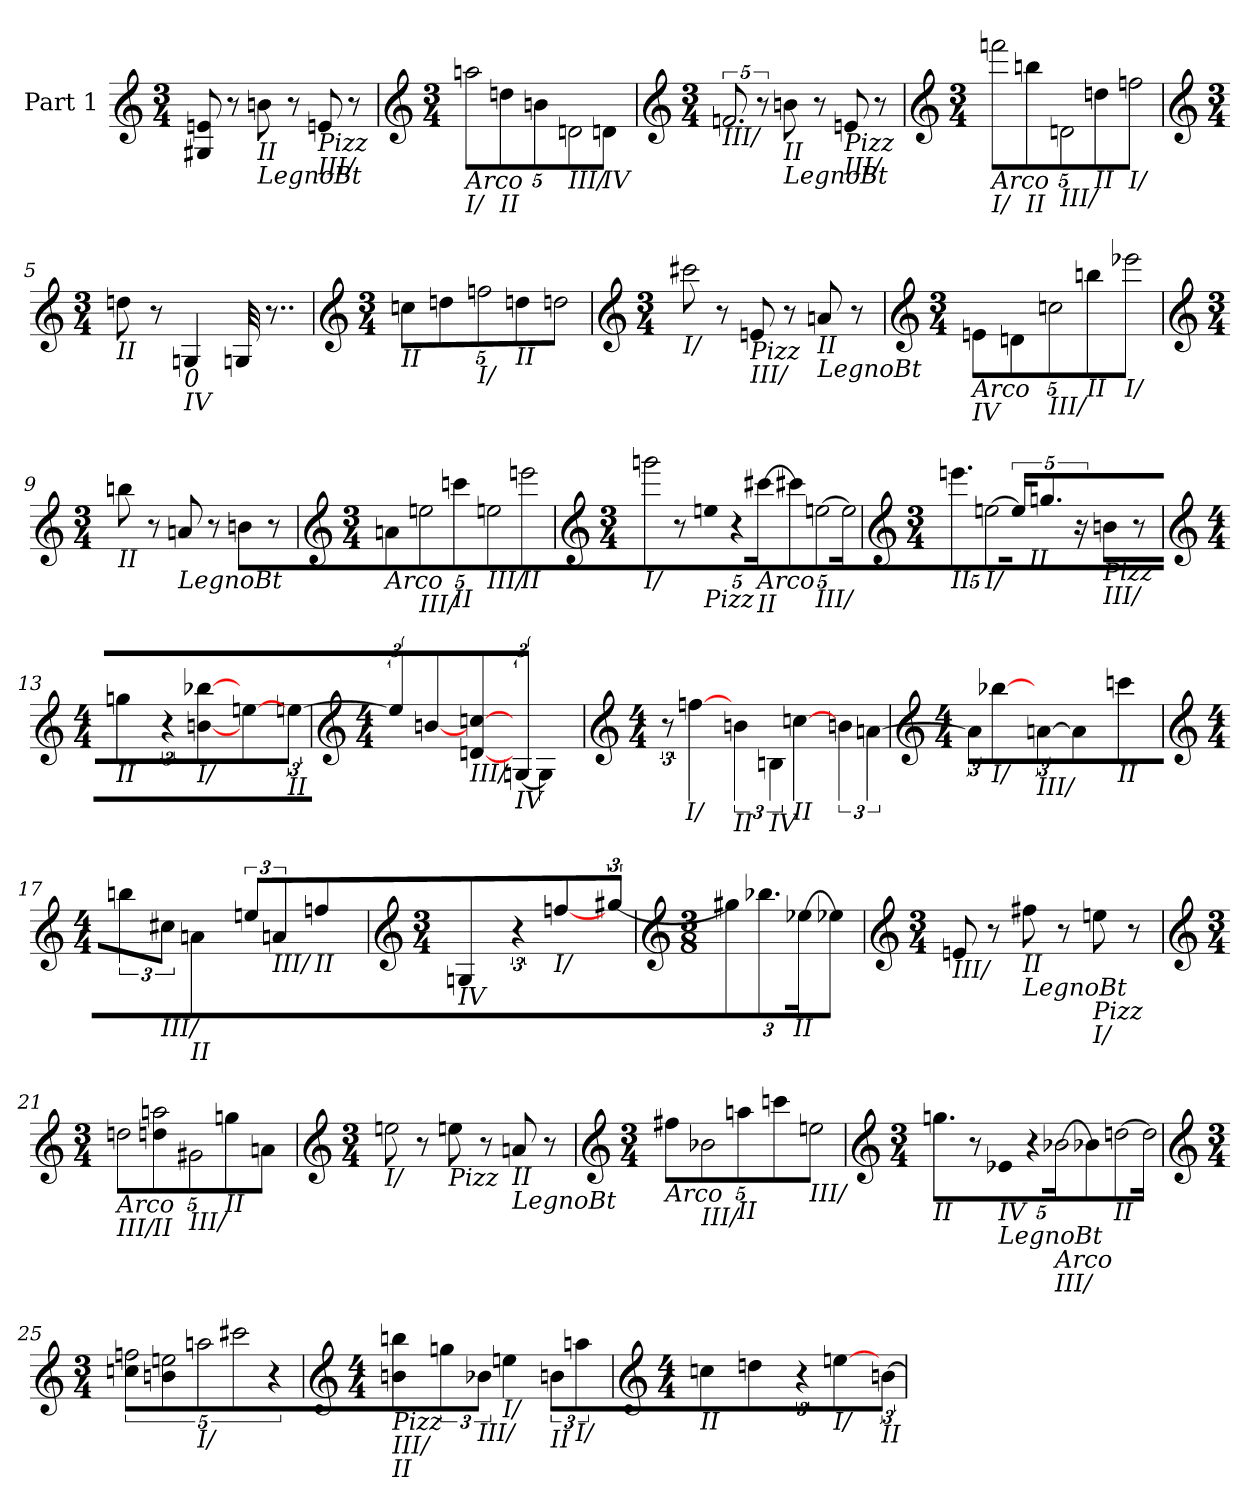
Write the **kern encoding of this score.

**kern
*part1
*staff1
*I"Part 1
*clefG2
*k[]
*M3/4
=1
!LO:N:n=1:head=solid
!LO:N:n=2:head=solid
8G#X 8enL
8r
!LO:TX:b:i:t=II
!LO:TX:b:i:t=LegnoBt
8bnL
8r
!LO:TX:b:i:t=Pizz
!LO:TX:b:i:t=III/
!LO:N:head=solid
8enL
8r
=2
*clefG2
*k[]
*M3/4
!LO:TX:b:i:t=Arco
!LO:TX:b:i:t=I/
!LO:N:head=open
20%3aanL
!LO:TX:b:i:t=II
20%3ddn
20%3bn
!LO:TX:b:i:t=III/
!LO:N:head=open
20%3dn
!LO:TX:b:i:t=IV
20%3dnJ
=3
*clefG2
*k[]
*M3/4
!LO:TX:b:i:t=III/
!LO:N:head=open
10.fnL
10r
!LO:TX:b:i:t=II
!LO:TX:b:i:t=LegnoBt
8bnL
8r
!LO:TX:b:i:t=Pizz
!LO:TX:b:i:t=III/
!LO:N:head=solid
8enL
8r
=4
*clefG2
*k[]
*M3/4
!LO:TX:b:i:t=Arco
!LO:TX:b:i:t=I/
!LO:N:head=open
20%3fffnL
!LO:TX:b:i:t=II
20%3bbn
!LO:TX:b:i:t=III/
!LO:N:head=open
20%3dn
!LO:TX:b:i:t=II
20%3ddn
!LO:TX:b:i:t=I/
!LO:N:head=open
20%3ffnJ
=5
*clefG2
*k[]
*M3/4
!LO:TX:b:i:t=II
8ddnL
8r
!LO:TX:b:i:t=0
!LO:TX:b:i:t=IV
4Gn
32GnL
8..r
=6
*clefG2
*k[]
*M3/4
!LO:TX:b:i:t=II
20%3ccnL
20%3ddn
!LO:TX:b:i:t=I/
!LO:N:head=open
20%3ffn
!LO:TX:b:i:t=II
20%3ddn
!LO:N:head=open
20%3ddnJ
=7
*clefG2
*k[]
*M3/4
!LO:TX:b:i:t=I/
!LO:N:head=open
8ccc#XL
8r
!LO:TX:b:i:t=Pizz
!LO:TX:b:i:t=III/
!LO:N:head=solid
8enL
8r
!LO:TX:b:i:t=II
!LO:TX:b:i:t=LegnoBt
8anL
8r
=8
*clefG2
*k[]
*M3/4
!LO:TX:b:i:t=Arco
!LO:TX:b:i:t=IV
20%3enL
20%3dn
!LO:TX:b:i:t=III/
!LO:N:head=open
20%3ccn
!LO:TX:b:i:t=II
20%3bbn
!LO:TX:b:i:t=I/
!LO:N:head=open
20%3eee-XJ
=9
*clefG2
*k[]
*M3/4
!LO:TX:b:i:t=II
8bbnL
8r
!LO:TX:b:i:t=LegnoBt
8anL
8r
8bnL
8r
=10
*clefG2
*k[]
*M3/4
!LO:TX:b:i:t=Arco
20%3anL
!LO:TX:b:i:t=III/
!LO:N:head=open
20%3een
!LO:TX:b:i:t=II
20%3cccn
!LO:TX:b:i:t=III/
!LO:N:head=open
20%3een
!LO:TX:b:i:t=II
!LO:N:head=open
20%3eeenJ
=11
*clefG2
*k[]
*M3/4
!LO:TX:b:i:t=I/
!LO:N:head=open
8gggnL
8r
!LO:TX:b:i:t=Pizz
!LO:N:head=solid
!LO:N:vis=8
10eenL
!LO:N:vis=8
10r
!LO:TX:b:i:t=Arco
!LO:TX:b:i:t=II
[20ccc#XJ
10ccc#XL]
!LO:TX:b:i:t=III/
!LO:N:head=open
[10eenJ
!LO:N:head=open
20eeJ]
=12
*clefG2
*k[]
*M3/4
!LO:TX:b:i:t=II
10.eeenL
!LO:TX:b:i:t=I/
!LO:N:head=open
[10eenJ
20eenL]
!LO:TX:b:i:t=II
10.ggn
20r
!LO:TX:b:i:t=Pizz
!LO:TX:b:i:t=III/
!LO:N:head=solid
8bnL
8r
=13
*clefG2
*k[]
*M4/4
!LO:TX:b:i:t=II
4ggn
6r
!LO:TX:b:i:t=I/
!LO:N:n=1:head=solid
!LO:N:n=2:head=solid
[4bn [4bb-X
!LO:N:head=solid
[4een
!LO:TX:b:i:t=II
[12eenJ
=14
*clefG2
*k[]
*M4/4
6een]
[4bn
!LO:TX:b:i:t=III/
!LO:N:n=1:head=solid
!LO:N:n=2:head=solid
[4dn [4ccn
!LO:TX:b:i:t=IV
[12GnJ
4Gn]
=15
*clefG2
*k[]
*M4/4
12r
!LO:TX:b:i:t=I/
!LO:N:head=solid
[4ffn
!LO:TX:b:i:t=II
6bn
!LO:TX:b:i:t=IV
12BnL
!LO:TX:b:i:t=II
[4ccn
12bn
[12anJ
=16
*clefG2
*k[]
*M4/4
12anL]
!LO:TX:b:i:t=I/
!LO:N:head=solid
[4bb-X
!LO:TX:b:i:t=III/
!LO:N:head=solid
[6an
4an]
!LO:TX:b:i:t=II
4cccn
=17
*clefG2
*k[]
*M4/4
6bbn
!LO:TX:b:i:t=III/
!LO:N:head=solid
12cc#XJ
!LO:TX:b:i:t=II
4an
12eenL
!LO:TX:b:i:t=III/
!LO:N:head=solid
6an
!LO:TX:b:i:t=II
4ffn
=18
*clefG2
*k[]
*M3/4
!LO:TX:b:i:t=IV
4Gn
6r
!LO:TX:b:i:t=I/
!LO:N:head=solid
[4ffn
!LO:N:head=solid
[12gg#XJ
=19
*clefG2
*k[]
*M3/8
12gg#XL]
!LO:N:head=solid
12.bb-X
!LO:TX:b:i:t=II
[24ee-XJ
8ee-XJ]
=20
*clefG2
*k[]
*M3/4
!LO:TX:b:i:t=III/
!LO:N:head=solid
8enL
8r
!LO:TX:b:i:t=II
!LO:TX:b:i:t=LegnoBt
8ff#XL
8r
!LO:TX:b:i:t=Pizz
!LO:TX:b:i:t=I/
!LO:N:head=solid
8eenL
8r
=21
*clefG2
*k[]
*M3/4
!LO:TX:b:i:t=Arco
!LO:TX:b:i:t=III/
!LO:N:head=open
20%3ddnL
!LO:TX:b:i:t=II
!LO:N:n=1:head=open
20%3aan 20%3ddn
!LO:TX:b:i:t=III/
!LO:N:head=open
20%3g#X
!LO:TX:b:i:t=II
20%3ggn
20%3anJ
=22
*clefG2
*k[]
*M3/4
!LO:TX:b:i:t=I/
!LO:N:head=open
8eenL
8r
!LO:TX:b:i:t=Pizz
!LO:N:head=solid
8eenL
8r
!LO:TX:b:i:t=II
!LO:TX:b:i:t=LegnoBt
8anL
8r
=23
*clefG2
*k[]
*M3/4
!LO:TX:b:i:t=Arco
20%3ff#XL
!LO:TX:b:i:t=III/
!LO:N:head=open
20%3b-X
!LO:TX:b:i:t=II
20%3aan
20%3cccn
!LO:TX:b:i:t=III/
!LO:N:head=open
20%3eenJ
=24
*clefG2
*k[]
*M3/4
!LO:TX:b:i:t=II
10.ggnL
10r
!LO:TX:b:i:t=IV
!LO:TX:b:i:t=LegnoBt
!LO:N:vis=8
10e-XL
!LO:N:vis=8
10r
!LO:TX:b:i:t=Arco
!LO:TX:b:i:t=III/
!LO:N:head=open
[20b-XJ
10b-XL]
!LO:TX:b:i:t=II
!LO:N:head=open
[10ddnJ
!LO:N:head=open
20ddJ]
=25
*clefG2
*k[]
*M3/4
!LO:N:n=2:head=open
20%3ccn 20%3ffnL
!LO:N:n=2:head=open
20%3bn 20%3een
!LO:TX:b:i:t=I/
!LO:N:head=open
20%3aan
!LO:N:head=open
20%3ccc#X
20%3r
=26
*clefG2
*k[]
*M4/4
!LO:TX:b:i:t=Pizz
!LO:TX:b:i:t=III/
!LO:TX:b:i:t=II
!LO:N:n=1:head=solid
!LO:N:n=2:head=solid
4bbn 4bn
6ggn
!LO:TX:b:i:t=III/
!LO:N:head=solid
12b-XJ
!LO:TX:b:i:t=I/
!LO:N:head=solid
4een
!LO:TX:b:i:t=II
12bnL
!LO:TX:b:i:t=I/
!LO:N:head=solid
6aan
=27
*clefG2
*k[]
*M4/4
!LO:TX:b:i:t=II
4ccn
4ddn
6r
!LO:TX:b:i:t=I/
!LO:N:head=solid
[4een
!LO:TX:b:i:t=II
[12bnJ
=
*-
